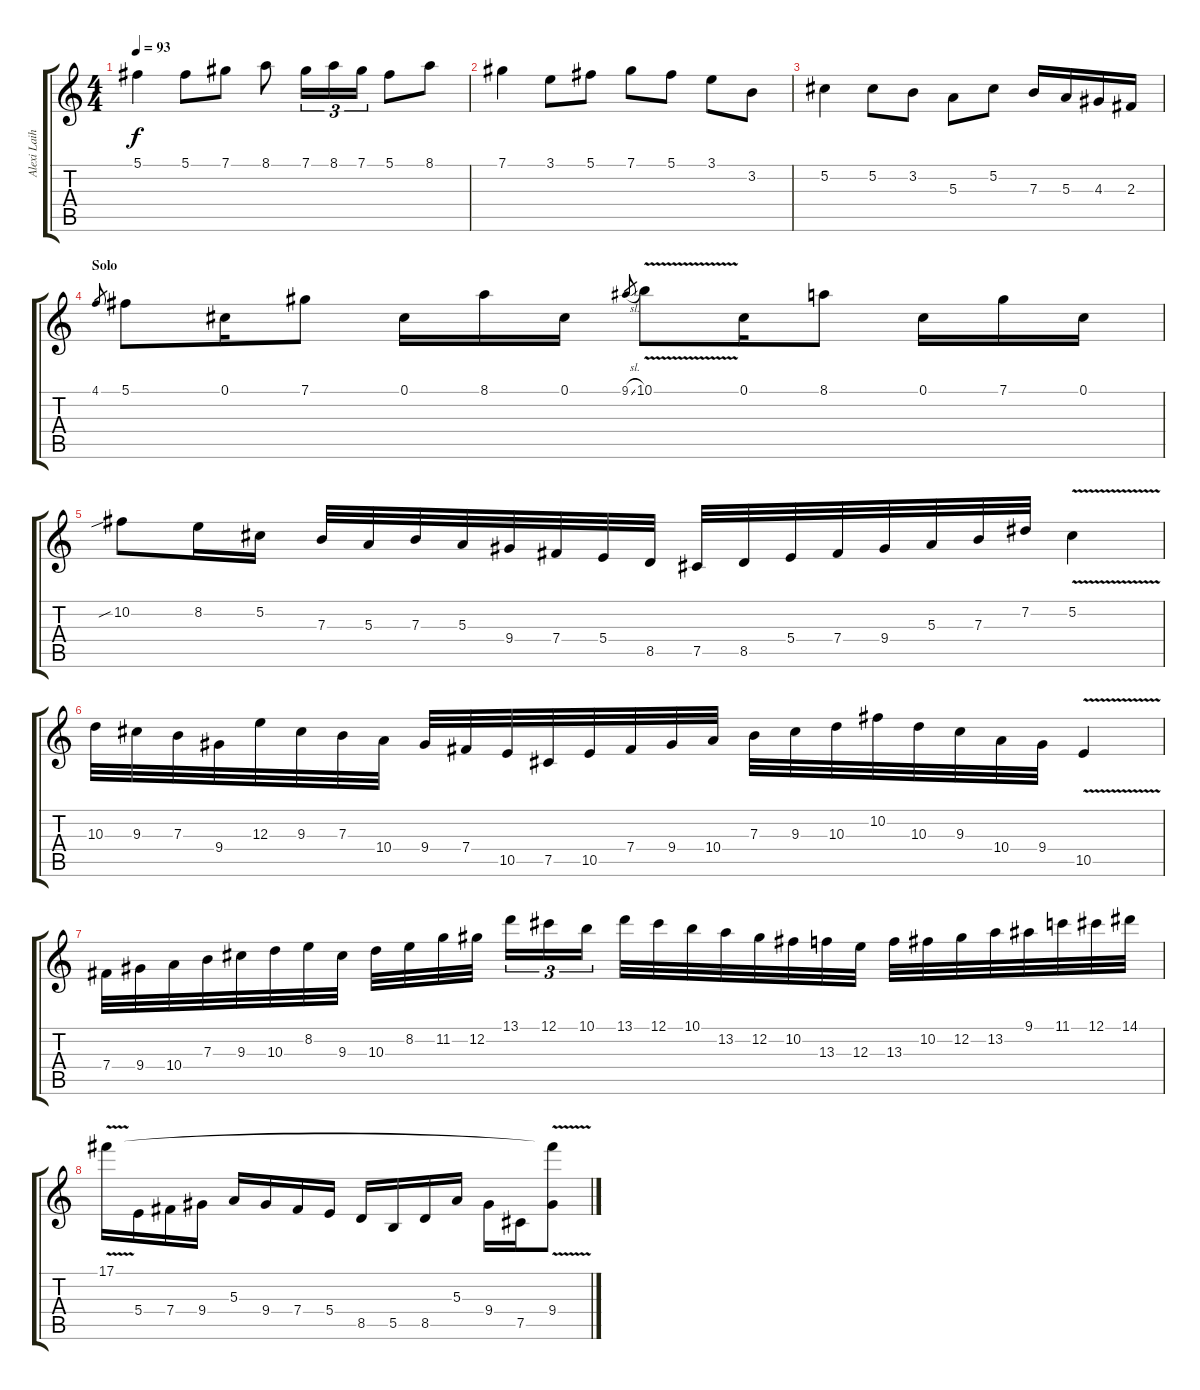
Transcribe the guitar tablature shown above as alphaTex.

\track ("Alexi Laiho" "Alexi Laih") {instrument distortionguitar}
\staff {score tabs}
\tuning (Db4 Ab3 E3 B2 Gb2 Db2) {hide}
\ts (4 4)
\tempo 93
\clef g2
\ks c
5.1.4{dy f} 5.1.8 7.1.8 8.1.8 7.1.16{tu (3 2)} 8.1.16{tu (3 2)} 7.1.16{tu (3 2)} 5.1.8 8.1.8 |
7.1.4 3.1.8 5.1.8 7.1.8 5.1.8 3.1.8 3.2.8 |
5.2.4 5.2.8 3.2.8 5.3.8 5.2.8 7.3.16 5.3.16 4.3.16 2.3.16 |
\section ("" "Solo")
4.1.8{gr} 5.1.8{instrument distortionguitar} 0.1.16 7.1.8 0.1.16 8.1.16 0.1.16 9.1{sl}.8{gr} 10.1{v}.8 0.1.16 8.1.8 0.1.16 7.1.16 0.1.16 |
10.2{sib}.8 8.2.16 5.2.16 7.3.32 5.3.32 7.3.32 5.3.32 9.4.32 7.4.32 5.4.32 8.5.32 7.5.32 8.5.32 5.4.32 7.4.32 9.4.32 5.3.32 7.3.32 7.2.32 5.2{v}.4 |
10.3.32 9.3.32 7.3.32 9.4.32 12.3.32 9.3.32 7.3.32 10.4.32 9.4.32 7.4.32 10.5.32 7.5.32 10.5.32 7.4.32 9.4.32 10.4.32 7.3.32 9.3.32 10.3.32 10.2.32 10.3.32 9.3.32 10.4.32 9.4.32 10.5{v}.4 |
7.4.32 9.4.32 10.4.32 7.3.32 9.3.32 10.3.32 8.2.32 9.3.32 10.3.32 8.2.32 11.2.32 12.2.32{beam splitsecondary} 13.1.16{tu (3 2)} 12.1.16{tu (3 2)} 10.1.16{tu (3 2)} 13.1.32 12.1.32 10.1.32 13.2.32 12.2.32 10.2.32 13.3.32 12.3.32 13.3.32 10.2.32 12.2.32 13.2.32 9.1.32 11.1.32 12.1.32 14.1.32 |
17.1{v}.16 5.4.16 7.4.16 9.4.16 5.3.16 9.4.16 7.4.16 5.4.16 8.5.16 5.5.16 8.5.16 5.3.16 9.4.16 7.5.16 (17.1{t} 9.4{v}).8
